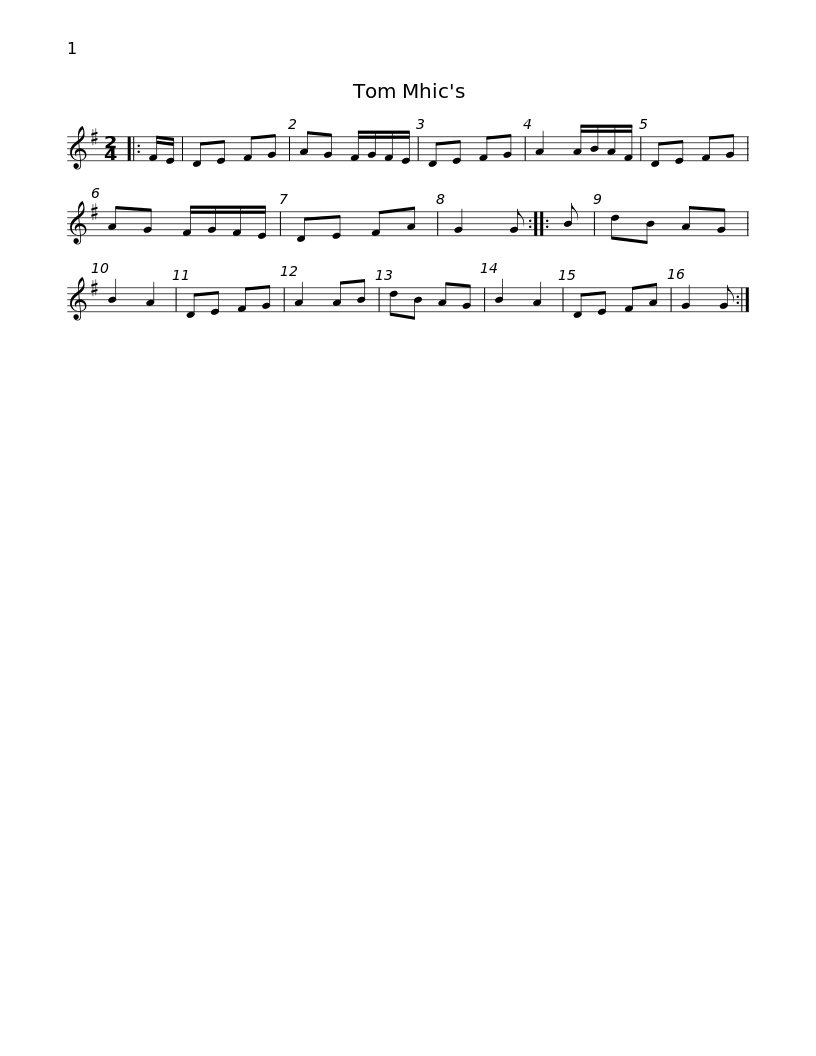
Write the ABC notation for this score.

X:1
L:1/8
M:2/4
I:linebreak $
K:G
V:1 treble
V:1
|: F/E/ | DE FG | AG F/G/F/E/ | DE FG | A2 A/B/A/F/ | %5
 DE FG | AG F/G/F/E/ | DE FA | G2 G :: B |$ %10
 dB AG | B2 A2 | DE FG | A2 AB | dB AG | %15
 B2 A2 | DE FA | G2 G :| %18
